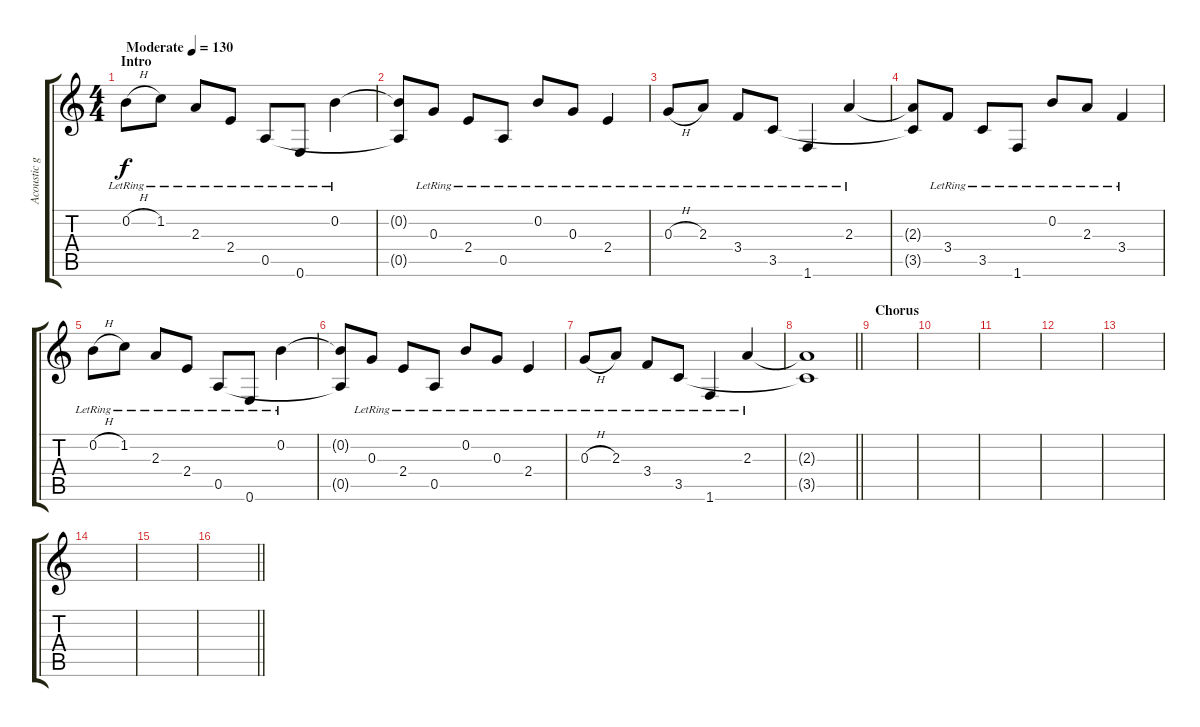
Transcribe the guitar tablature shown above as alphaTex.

\track ("Acoustic gtr" "Acoustic g") {instrument acousticguitarsteel}
\staff {score tabs}
\tuning (E4 B3 G3 D3 A2 E2) {hide}
\ts (4 4)
\section ("" "Intro")
\tempo (130 "Moderate")
\clef g2
\ks c
0.2{h lr}.8{dy f instrument acousticguitarsteel} 1.2{lr}.8 2.3{lr}.8 2.4{lr}.8 0.5{lr}.8 0.6{lr}.8 0.2{lr}.4 |
(0.2{t} 0.5{t}).8 0.3{lr}.8 2.4{lr}.8 0.5{lr}.8 0.2{lr}.8 0.3{lr}.8 2.4{lr}.4 |
0.3{h lr}.8 2.3{lr}.8 3.4{lr}.8 3.5{lr}.8 1.6{lr}.4 2.3{lr}.4 |
(2.3{t} 3.5{t}).8 3.4{lr}.8 3.5{lr}.8 1.6{lr}.8 0.2{lr}.8 2.3{lr}.8 3.4{lr}.4 |
0.2{h lr}.8 1.2{lr}.8 2.3{lr}.8 2.4{lr}.8 0.5{lr}.8 0.6{lr}.8 0.2{lr}.4 |
(0.2{t} 0.5{t}).8 0.3{lr}.8 2.4{lr}.8 0.5{lr}.8 0.2{lr}.8 0.3{lr}.8 2.4{lr}.4 |
0.3{h lr}.8 2.3{lr}.8 3.4{lr}.8 3.5{lr}.8 1.6{lr}.4 2.3{lr}.4 |
\barLineRight lightlight
(2.3{t} 3.5{t}).1 |
\section ("" "Chorus")
|
|
|
|
|
|
|
\barLineRight lightlight
